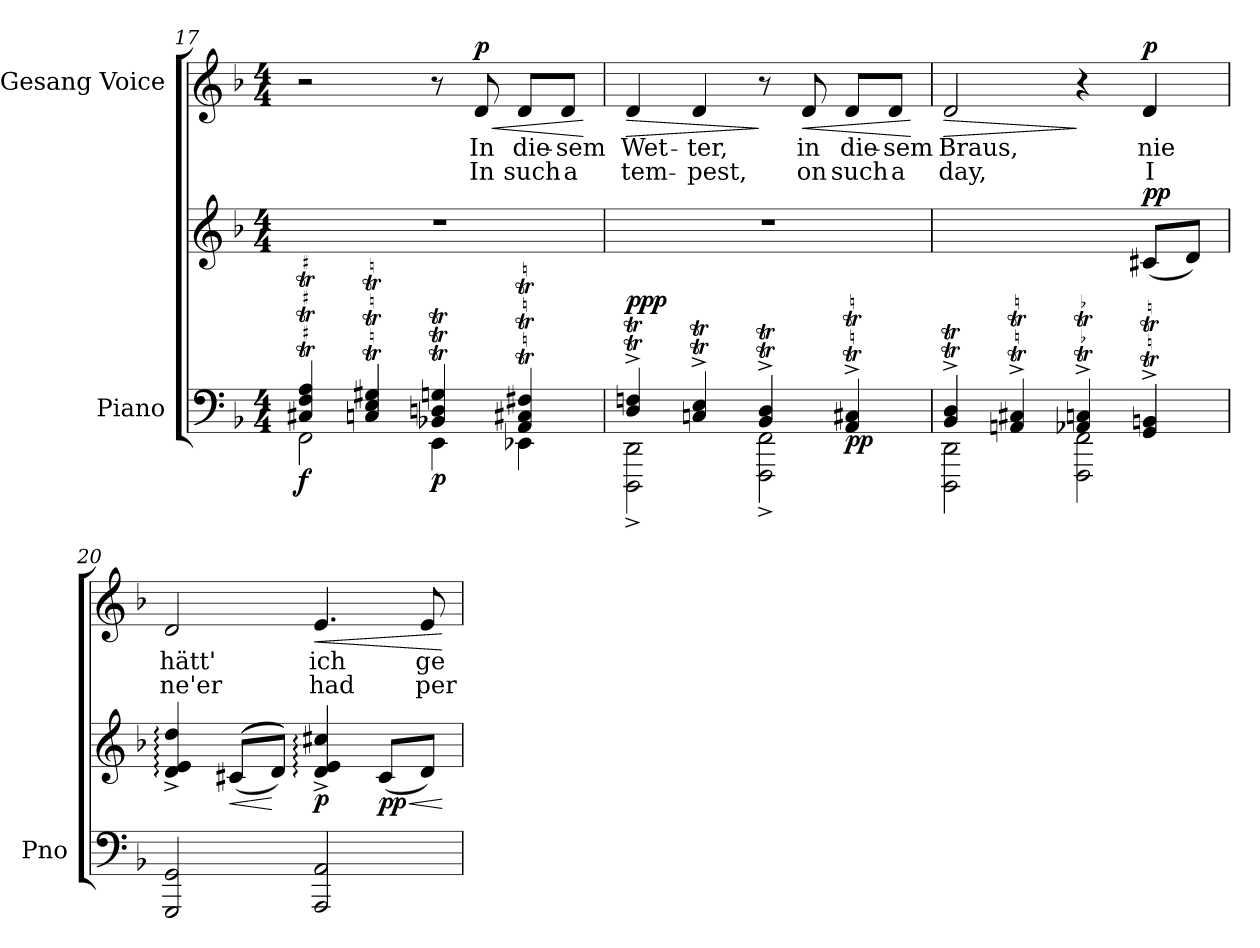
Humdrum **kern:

**kern	**kern	**dynam	**kern	**text	**text	**dynam
*part2	*part2	*part2	*part1	*part1	*part1	*part1
*staff3	*staff2	*staff2/3	*staff1	*staff1	*staff1	*staff1
*I"Piano	*	*	*I"Gesang Voice	*	*	*
*I'Pno	*	*	*	*	*	*
*clefF4	*clefG2	*	*clefG2	*	*	*
*k[b-]	*k[b-]	*	*k[b-]	*	*	*
*M4/4	*M4/4	*	*M4/4	*	*	*
=17	=17	=17	=17	=17	=17	=17
*^	*	*	*	*	*	*
!	!	!	!LO:DY:b=2	!	!	!	!
4C#X/T 4F/T 4A/T	2FF\	1r	f	2r	.	.	.
4Cn/T 4E/T 4G#X/T	.	.	.	.	.	.	.
!	!	!	!LO:DY:b=2	!	!	!	!
4BB-X/T 4D/T 4Gn/T	4EE\	.	p	8r	.	.	.
!	!	!	!	!	!LO:LY:b	!LO:LY:b	!LO:HP:b
!	!	!	!	!	!	!	!LO:DY:n=1:a
.	.	.	.	8d/	In	In	< p
!	!	!	!	!	!LO:LY:b	!LO:LY:b	!
4AA/T 4C#X/T 4F#X/T	4EE-X\	.	.	8d/L	die-	such	.
!	!	!	!	!	!LO:LY:b	!LO:LY:b	!
.	.	.	.	8d/J	-sem	a	.
*v	*v	*	*	*	*	*	*
.	.	.	.	.	.	[
=18	=18	=18	=18	=18	=18	=18
*^	*	*	*	*	*	*
!	!	!	!LO:DY:b=2	!	!LO:LY:b	!LO:LY:b	!LO:HP:b
!	!	!	!LO:DY:n=1:a=2	!	!	!	!
4D/T^ 4Fn/T^	2DDD\^ 2DD\^	1r	pp p	4d/	Wet-	tem-	>
!	!	!	!	!	!LO:LY:b	!LO:LY:b	!
4Cn/T^ 4E/T^	.	.	.	4d/	-ter,	-pest,	.
4BB-/T^ 4D/T^	2FFF\^ 2FF\^	.	.	8r	.	.	]
!	!	!	!	!	!LO:LY:b	!LO:LY:b	!LO:HP:b
.	.	.	.	8d/	in	on	<
!	!	!	!LO:DY:n=2:b=2	!	!LO:LY:b	!LO:LY:b	!
4AA/T^ 4C#X/T^	.	.	pp	8d/L	die-	such	.
!	!	!	!	!	!LO:LY:b	!LO:LY:b	!
.	.	.	.	8d/J	-sem	a	.
*v	*v	*	*	*	*	*	*
.	.	.	.	.	.	[
!!LO:LB:g=z
=19	=19	=19	=19	=19	=19	=19
*^	*	*	*	*	*	*
!	!	!	!	!	!LO:LY:b	!LO:LY:b	!LO:HP:b
4BB-/T^ 4D/T^	2DDD\ 2DD\	2.ryy	.	2d/	Braus,	day,	>
4AAn/T^ 4C#X/T^	.	.	.	.	.	.	.
4AA-X/T^ 4Cn/T^	2FFF\ 2FF\	.	.	4r	.	.	]
!	!	!	!LO:DY:a	!	!LO:LY:b	!LO:LY:b	!LO:DY:a
4GG/T^ 4BBn/T^	.	(<8c#X/L	pp	4d/	nie	I	p
.	.	8d/J)	.	.	.	.	.
*v	*v	*	*	*	*	*	*
=20	=20	=20	=20	=20	=20	=20
!	!	!	!	!LO:LY:b	!LO:LY:b	!
2GGG/ 2GG/	4d/:^ 4e/:^ 4dd/:^	.	2d/	hätt'	ne'er	.
!	!	!LO:HP:b	!	!	!	!
.	(<(<(<8c#X/L	<	.	.	.	.
.	8d/J)))	[	.	.	.	.
!	!	!LO:DY:b	!	!LO:LY:b	!LO:LY:b	!LO:HP:b
2AAA/ 2AA/	4d/:^ 4e/:^ 4cc#X/:^	p	4.e/	ich	had	<
!	!	!LO:HP:b	!	!	!	!
!	!	!LO:DY:n=1:b	!	!	!	!
.	(<8c#/L	< pp	.	.	.	.
!	!	!	!	!LO:LY:b	!LO:LY:b	!
.	8d/J)	.	8e/	ge-	per-	.
.	.	[	.	.	.	[
=	=	=	=	=	=	=
*-	*-	*-	*-	*-	*-	*-
